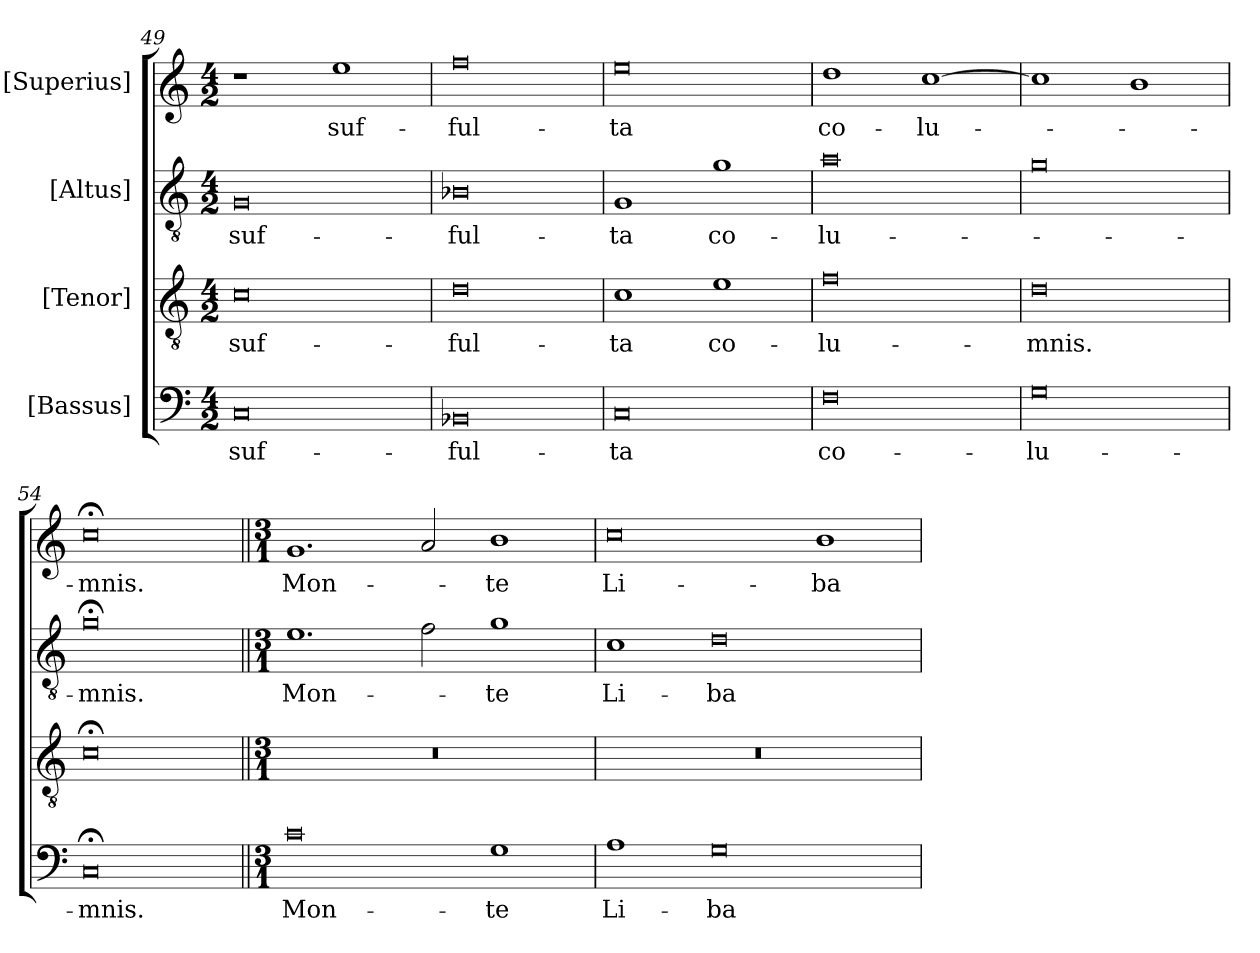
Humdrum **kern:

**kern	**text	**kern	**text	**kern	**text	**kern	**text
*part4	*part4	*part3	*part3	*part2	*part2	*part1	*part1
*staff4	*staff4	*staff3	*staff3	*staff2	*staff2	*staff1	*staff1
*I"[Bassus]	*	*I"[Tenor]	*	*I"[Altus]	*	*I"[Superius]	*
!!LO:LB:g=z
*clefF4	*	*clefGv2	*	*clefGv2	*	*clefG2	*
*	*	*ITrd7c12	*	*ITrd7c12	*	*	*
*k[]	*	*k[]	*	*k[]	*	*k[]	*
*C:	*	*C:	*	*C:	*	*C:	*
*M4/2	*	*M4/2	*	*M4/2	*	*M4/2	*
=49	=49	=49	=49	=49	=49	=49	=49
!	!LO:LY:b:color=#000000	!	!	!	!	!	!
!	!	!	!LO:LY:b:color=#000000	!	!	!	!
!	!	!	!	!	!LO:LY:b:color=#000000	!	!
0Ci	suf-	0Ci	suf-	0GGi	suf-	1r	.
!	!	!	!	!	!	!	!LO:LY:b:color=#000000
.	.	.	.	.	.	1eei	suf-
=50	=50	=50	=50	=50	=50	=50	=50
!	!LO:LY:b:color=#000000	!	!	!	!	!	!
!	!	!	!LO:LY:b:color=#000000	!	!	!	!
!	!	!	!	!	!LO:LY:b:color=#000000	!	!
!	!	!	!	!	!	!	!LO:LY:b:color=#000000
0BB-Xi	-ful-	0Di	-ful-	0BB-Xi	-ful-	0ffi	-ful-
=51	=51	=51	=51	=51	=51	=51	=51
!	!LO:LY:b:color=#000000	!	!	!	!	!	!
!	!	!	!LO:LY:b:color=#000000	!	!	!	!
!	!	!	!	!	!LO:LY:b:color=#000000	!	!
!	!	!	!	!	!	!	!LO:LY:b:color=#000000
0Ci	-ta	1Ci	-ta	1GGi	-ta	0eei	-ta
!	!	!	!LO:LY:b:color=#000000	!	!	!	!
!	!	!	!	!	!LO:LY:b:color=#000000	!	!
.	.	1Ei	co-	1Gi	co-	.	.
=52	=52	=52	=52	=52	=52	=52	=52
!	!LO:LY:b:color=#000000	!	!	!	!	!	!
!	!	!	!LO:LY:b:color=#000000	!	!	!	!
!	!	!	!	!	!LO:LY:b:color=#000000	!	!
!	!	!	!	!	!	!	!LO:LY:b:color=#000000
0Fi	co-	0Fi	-lu-	0Ai	-lu-	1ddi	co-
!	!	!	!	!	!	!	!LO:LY:b:color=#000000
.	.	.	.	.	.	[>1cci	-lu-
=53	=53	=53	=53	=53	=53	=53	=53
!	!LO:LY:b:color=#000000	!	!	!	!	!	!
!	!	!	!LO:LY:b:color=#000000	!	!	!	!
0Gi	-lu-	0Di	-mnis.	0Gi	.	1cci]	.
.	.	.	.	.	.	1bi	.
=54	=54	=54	=54	=54	=54	=54	=54
!	!LO:LY:b:color=#000000	!	!	!	!	!	!
!	!	!	!	!	!LO:LY:b:color=#000000	!	!
!	!	!	!	!	!	!	!LO:LY:b:color=#000000
0C;i	-mnis.	0C;i	.	0G;i	-mnis.	0cc;i	-mnis.
=55||	=55||	=55||	=55||	=55||	=55||	=55||	=55||
*M3/1	*	*M3/1	*	*M3/1	*	*M3/1	*
!	!LO:LY:b:color=#000000	!LO:N:vis=1	!	!	!	!	!
!	!	!	!	!	!LO:LY:b:color=#000000	!	!
!	!	!	!	!	!	!	!LO:LY:b:color=#000000
0ci	Mon-	0.r	.	1.Ei	Mon-	1.gi	Mon-
.	.	.	.	2Fi\	.	2ai/	.
!	!LO:LY:b:color=#000000	!	!	!	!	!	!
!	!	!	!	!	!LO:LY:b:color=#000000	!	!
!	!	!	!	!	!	!	!LO:LY:b:color=#000000
1Gi	-te	.	.	1Gi	-te	1bi	-te
!!LO:PB:g=z
=56	=56	=56	=56	=56	=56	=56	=56
!	!LO:LY:b:color=#000000	!LO:N:vis=1	!	!	!	!	!
!	!	!	!	!	!LO:LY:b:color=#000000	!	!
!	!	!	!	!	!	!	!LO:LY:b:color=#000000
1Ai	Li-	0.r	.	1Ci	Li-	0cci	Li-
!	!LO:LY:b:color=#000000	!	!	!	!	!	!
!	!	!	!	!	!LO:LY:b:color=#000000	!	!
0Gi	-ba-	.	.	0Di	-ba-	.	.
!	!	!	!	!	!	!	!LO:LY:b:color=#000000
.	.	.	.	.	.	1bi	-ba-
=	=	=	=	=	=	=	=
*-	*-	*-	*-	*-	*-	*-	*-
